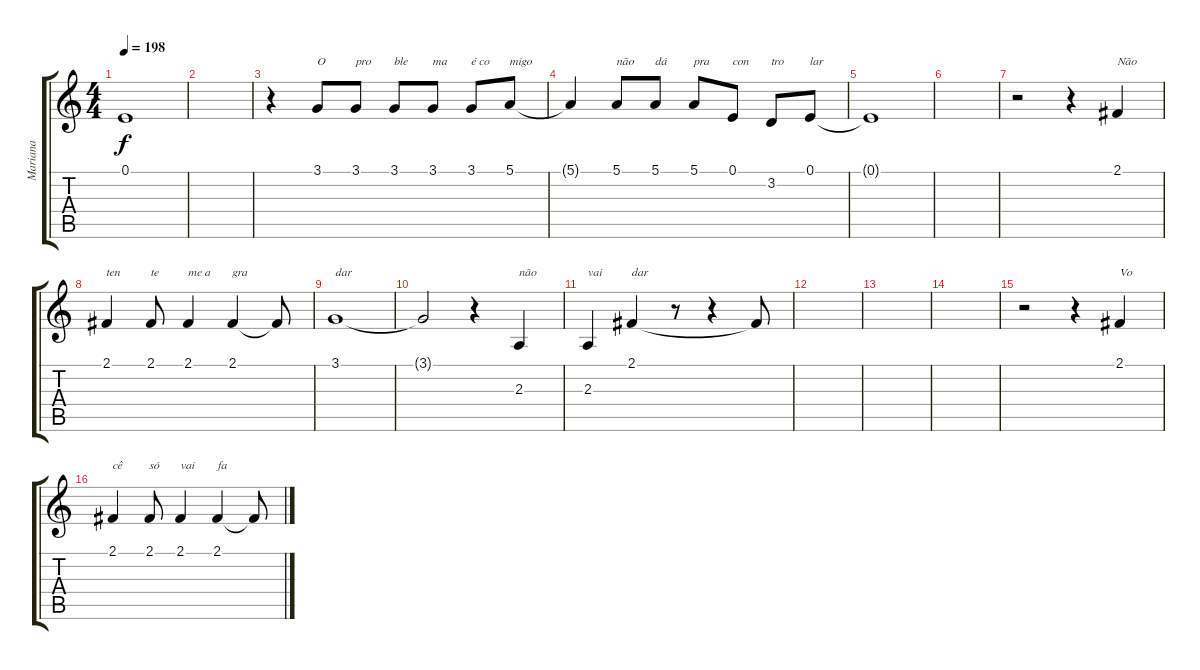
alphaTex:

\track ("Mariana" "Mariana") {instrument tenorsax}
\staff {score tabs}
\tuning (E4 B3 G3 D3 A2 E2) {hide}
\ts (4 4)
\tempo 198
\clef g2
\ks c
0.1{t}.1{dy f} |
|
r.4 3.1.8{txt "O"} 3.1.8{txt "pro"} 3.1.8{txt "ble"} 3.1.8{txt "ma"} 3.1.8{txt "é co"} 5.1.8{txt "migo"} |
5.1{t}.4 5.1.8{txt "não"} 5.1.8{txt "dá"} 5.1.8{txt "pra"} 0.1.8{txt "con"} 3.2.8{txt "tro"} 0.1.8{txt "lar"} |
0.1{t}.1 |
|
r.2 r.4 2.1.4{txt "Não"} |
2.1.4{txt "ten"} 2.1.8{txt "te"} 2.1.4{txt "me a"} 2.1.4{txt "gra"} 2.1{t}.8 |
3.1.1{txt "dar"} |
3.1{t}.2 r.4 2.3.4{txt "não"} |
2.3.4{txt "vai"} 2.1.4{txt "dar"} r.8 r.4 2.1{t}.8 |
|
|
|
r.2 r.4 2.1.4{txt "Vo"} |
2.1.4{txt "cê"} 2.1.8{txt "só"} 2.1.4{txt "vai"} 2.1.4{txt "fa"} 2.1{t}.8
